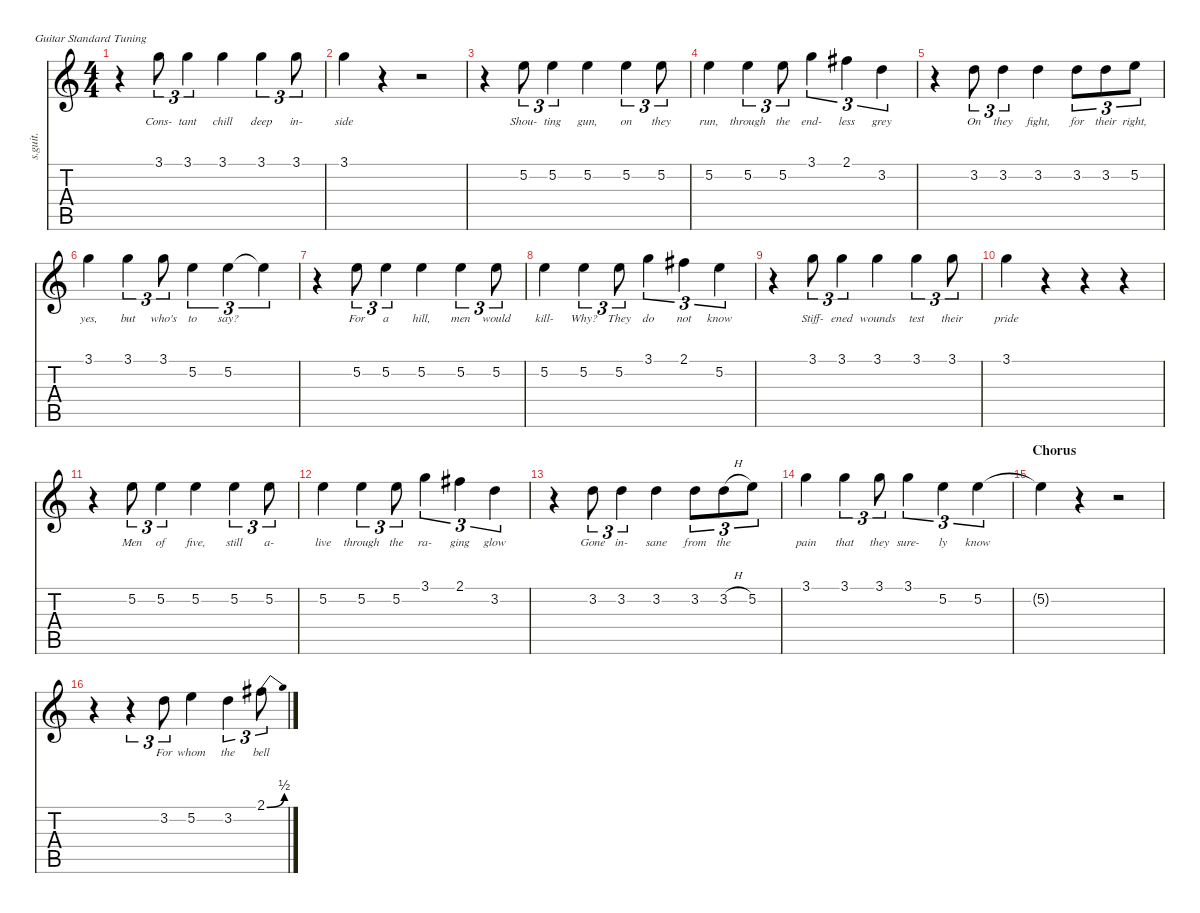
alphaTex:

\defaultSystemsLayout 4
\hideDynamics
\bracketExtendMode nobrackets
\track ("James Hetfield (Vocals)" "s.guit.") {instrument baritonesax}
\staff {score tabs}
\tuning (E4 B3 G3 D3 A2 E2)
\displaytranspose 12
\ts (4 4)
\tempo (118 hide)
\clef g2
\ks c
r.4{dy f} 3.1.8{tu (3 2) lyrics (0 "Cons-") lyrics (1 "") lyrics (2 "") lyrics (3 "") lyrics (4 "")} 3.1.4{tu (3 2) lyrics (0 "tant") lyrics (1 "") lyrics (2 "") lyrics (3 "") lyrics (4 "")} 3.1.4{lyrics (0 "chill") lyrics (1 "") lyrics (2 "") lyrics (3 "") lyrics (4 "")} 3.1.4{tu (3 2) lyrics (0 "deep") lyrics (1 "") lyrics (2 "") lyrics (3 "") lyrics (4 "")} 3.1.8{tu (3 2) lyrics (0 "in-") lyrics (1 "") lyrics (2 "") lyrics (3 "") lyrics (4 "")} |
3.1.4{lyrics (0 "side") lyrics (1 "") lyrics (2 "") lyrics (3 "") lyrics (4 "")} r.4 r.2 |
r.4 5.2.8{tu (3 2) lyrics (0 "Shou-") lyrics (1 "") lyrics (2 "") lyrics (3 "") lyrics (4 "")} 5.2.4{tu (3 2) lyrics (0 "ting") lyrics (1 "") lyrics (2 "") lyrics (3 "") lyrics (4 "")} 5.2.4{lyrics (0 "gun,") lyrics (1 "") lyrics (2 "") lyrics (3 "") lyrics (4 "")} 5.2.4{tu (3 2) lyrics (0 "on") lyrics (1 "") lyrics (2 "") lyrics (3 "") lyrics (4 "")} 5.2.8{tu (3 2) lyrics (0 "they") lyrics (1 "") lyrics (2 "") lyrics (3 "") lyrics (4 "")} |
5.2.4{lyrics (0 "run,") lyrics (1 "") lyrics (2 "") lyrics (3 "") lyrics (4 "")} 5.2.4{tu (3 2) lyrics (0 "through") lyrics (1 "") lyrics (2 "") lyrics (3 "") lyrics (4 "")} 5.2.8{tu (3 2) lyrics (0 "the") lyrics (1 "") lyrics (2 "") lyrics (3 "") lyrics (4 "")} 3.1.4{tu (3 2) lyrics (0 "end-") lyrics (1 "") lyrics (2 "") lyrics (3 "") lyrics (4 "")} 2.1{acc #}.4{tu (3 2) lyrics (0 "less") lyrics (1 "") lyrics (2 "") lyrics (3 "") lyrics (4 "")} 3.2.4{tu (3 2) lyrics (0 "grey") lyrics (1 "") lyrics (2 "") lyrics (3 "") lyrics (4 "")} |
r.4 3.2.8{tu (3 2) lyrics (0 "On") lyrics (1 "") lyrics (2 "") lyrics (3 "") lyrics (4 "")} 3.2.4{tu (3 2) lyrics (0 "they") lyrics (1 "") lyrics (2 "") lyrics (3 "") lyrics (4 "")} 3.2.4{lyrics (0 "fight,") lyrics (1 "") lyrics (2 "") lyrics (3 "") lyrics (4 "")} 3.2.8{tu (3 2) lyrics (0 "for") lyrics (1 "") lyrics (2 "") lyrics (3 "") lyrics (4 "")} 3.2.8{tu (3 2) lyrics (0 "their") lyrics (1 "") lyrics (2 "") lyrics (3 "") lyrics (4 "")} 5.2.8{tu (3 2) lyrics (0 "right,") lyrics (1 "") lyrics (2 "") lyrics (3 "") lyrics (4 "")} |
3.1.4{lyrics (0 "yes,") lyrics (1 "") lyrics (2 "") lyrics (3 "") lyrics (4 "")} 3.1.4{tu (3 2) lyrics (0 "but") lyrics (1 "") lyrics (2 "") lyrics (3 "") lyrics (4 "")} 3.1.8{tu (3 2) lyrics (0 "who's") lyrics (1 "") lyrics (2 "") lyrics (3 "") lyrics (4 "")} 5.2.4{tu (3 2) lyrics (0 "to") lyrics (1 "") lyrics (2 "") lyrics (3 "") lyrics (4 "")} 5.2.4{tu (3 2) lyrics (0 "say?") lyrics (1 "") lyrics (2 "") lyrics (3 "") lyrics (4 "")} 5.2{t}.4{tu (3 2) lyrics (0 "") lyrics (1 "") lyrics (2 "") lyrics (3 "") lyrics (4 "")} |
r.4 5.2.8{tu (3 2) lyrics (0 "For") lyrics (1 "") lyrics (2 "") lyrics (3 "") lyrics (4 "")} 5.2.4{tu (3 2) lyrics (0 "a") lyrics (1 "") lyrics (2 "") lyrics (3 "") lyrics (4 "")} 5.2.4{lyrics (0 "hill,") lyrics (1 "") lyrics (2 "") lyrics (3 "") lyrics (4 "")} 5.2.4{tu (3 2) lyrics (0 "men") lyrics (1 "") lyrics (2 "") lyrics (3 "") lyrics (4 "")} 5.2.8{tu (3 2) lyrics (0 "would") lyrics (1 "") lyrics (2 "") lyrics (3 "") lyrics (4 "")} |
5.2.4{lyrics (0 "kill-") lyrics (1 "") lyrics (2 "") lyrics (3 "") lyrics (4 "")} 5.2.4{tu (3 2) lyrics (0 "Why?") lyrics (1 "") lyrics (2 "") lyrics (3 "") lyrics (4 "")} 5.2.8{tu (3 2) lyrics (0 "They") lyrics (1 "") lyrics (2 "") lyrics (3 "") lyrics (4 "")} 3.1.4{tu (3 2) lyrics (0 "do") lyrics (1 "") lyrics (2 "") lyrics (3 "") lyrics (4 "")} 2.1{acc #}.4{tu (3 2) lyrics (0 "not") lyrics (1 "") lyrics (2 "") lyrics (3 "") lyrics (4 "")} 5.2.4{tu (3 2) lyrics (0 "know") lyrics (1 "") lyrics (2 "") lyrics (3 "") lyrics (4 "")} |
r.4 3.1.8{tu (3 2) lyrics (0 "Stiff-") lyrics (1 "") lyrics (2 "") lyrics (3 "") lyrics (4 "")} 3.1.4{tu (3 2) lyrics (0 "ened") lyrics (1 "") lyrics (2 "") lyrics (3 "") lyrics (4 "")} 3.1.4{lyrics (0 "wounds") lyrics (1 "") lyrics (2 "") lyrics (3 "") lyrics (4 "")} 3.1.4{tu (3 2) lyrics (0 "test") lyrics (1 "") lyrics (2 "") lyrics (3 "") lyrics (4 "")} 3.1.8{tu (3 2) lyrics (0 "their") lyrics (1 "") lyrics (2 "") lyrics (3 "") lyrics (4 "")} |
3.1.4{lyrics (0 "pride") lyrics (1 "") lyrics (2 "") lyrics (3 "") lyrics (4 "")} r.4 r.4 r.4 |
r.4 5.2.8{tu (3 2) lyrics (0 "Men") lyrics (1 "") lyrics (2 "") lyrics (3 "") lyrics (4 "")} 5.2.4{tu (3 2) lyrics (0 "of") lyrics (1 "") lyrics (2 "") lyrics (3 "") lyrics (4 "")} 5.2.4{lyrics (0 "five,") lyrics (1 "") lyrics (2 "") lyrics (3 "") lyrics (4 "")} 5.2.4{tu (3 2) lyrics (0 "still") lyrics (1 "") lyrics (2 "") lyrics (3 "") lyrics (4 "")} 5.2.8{tu (3 2) lyrics (0 "a-") lyrics (1 "") lyrics (2 "") lyrics (3 "") lyrics (4 "")} |
5.2.4{lyrics (0 "live") lyrics (1 "") lyrics (2 "") lyrics (3 "") lyrics (4 "")} 5.2.4{tu (3 2) lyrics (0 "through") lyrics (1 "") lyrics (2 "") lyrics (3 "") lyrics (4 "")} 5.2.8{tu (3 2) lyrics (0 "the") lyrics (1 "") lyrics (2 "") lyrics (3 "") lyrics (4 "")} 3.1.4{tu (3 2) lyrics (0 "ra-") lyrics (1 "") lyrics (2 "") lyrics (3 "") lyrics (4 "")} 2.1{acc #}.4{tu (3 2) lyrics (0 "ging") lyrics (1 "") lyrics (2 "") lyrics (3 "") lyrics (4 "")} 3.2.4{tu (3 2) lyrics (0 "glow") lyrics (1 "") lyrics (2 "") lyrics (3 "") lyrics (4 "")} |
r.4 3.2.8{tu (3 2) lyrics (0 "Gone") lyrics (1 "") lyrics (2 "") lyrics (3 "") lyrics (4 "")} 3.2.4{tu (3 2) lyrics (0 "in-") lyrics (1 "") lyrics (2 "") lyrics (3 "") lyrics (4 "")} 3.2.4{lyrics (0 "sane") lyrics (1 "") lyrics (2 "") lyrics (3 "") lyrics (4 "")} 3.2.8{tu (3 2) lyrics (0 "from") lyrics (1 "") lyrics (2 "") lyrics (3 "") lyrics (4 "")} 3.2{h}.8{tu (3 2) lyrics (0 "the") lyrics (1 "") lyrics (2 "") lyrics (3 "") lyrics (4 "")} 5.2.8{tu (3 2) lyrics (0 "") lyrics (1 "") lyrics (2 "") lyrics (3 "") lyrics (4 "")} |
3.1.4{lyrics (0 "pain") lyrics (1 "") lyrics (2 "") lyrics (3 "") lyrics (4 "")} 3.1.4{tu (3 2) lyrics (0 "that") lyrics (1 "") lyrics (2 "") lyrics (3 "") lyrics (4 "")} 3.1.8{tu (3 2) lyrics (0 "they") lyrics (1 "") lyrics (2 "") lyrics (3 "") lyrics (4 "")} 3.1.4{tu (3 2) lyrics (0 "sure-") lyrics (1 "") lyrics (2 "") lyrics (3 "") lyrics (4 "")} 5.2.4{tu (3 2) lyrics (0 "ly") lyrics (1 "") lyrics (2 "") lyrics (3 "") lyrics (4 "")} 5.2.4{tu (3 2) lyrics (0 "know") lyrics (1 "") lyrics (2 "") lyrics (3 "") lyrics (4 "")} |
\section ("" "Chorus")
5.2{t}.4{lyrics (0 "") lyrics (1 "") lyrics (2 "") lyrics (3 "") lyrics (4 "")} r.4 r.2 |
r.4 r.4{tu (3 2)} 3.2.8{tu (3 2) lyrics (0 "For") lyrics (1 "") lyrics (2 "") lyrics (3 "") lyrics (4 "")} 5.2.4{lyrics (0 "whom") lyrics (1 "") lyrics (2 "") lyrics (3 "") lyrics (4 "")} 3.2.4{tu (3 2) lyrics (0 "the") lyrics (1 "") lyrics (2 "") lyrics (3 "") lyrics (4 "")} 2.1{be (bend 0 0 15 2) acc #}.8{tu (3 2) lyrics (0 "bell") lyrics (1 "") lyrics (2 "") lyrics (3 "") lyrics (4 "")}
